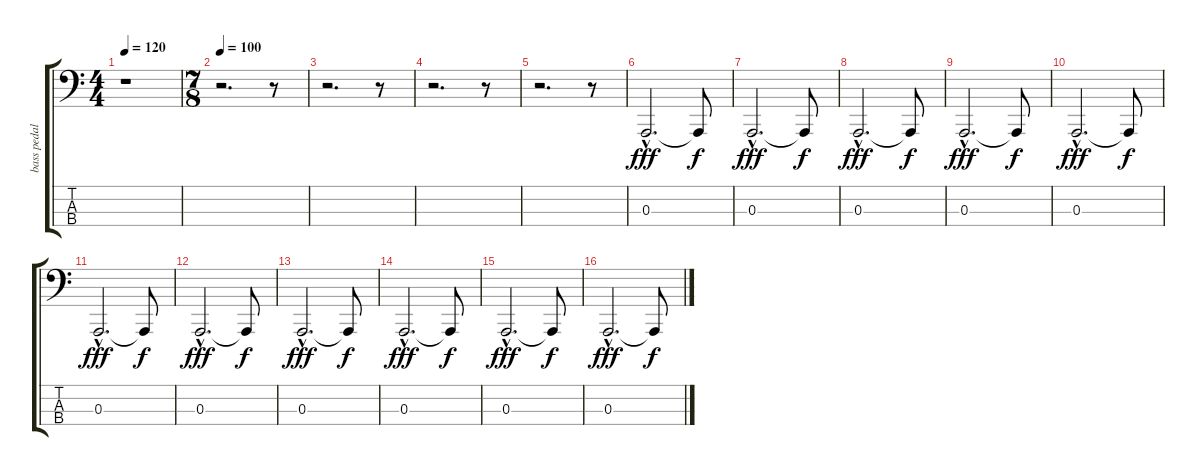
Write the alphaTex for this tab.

\track ("bass pedals" "bass pedal") {instrument synthbrass2}
\staff {score tabs}
\tuning (G2 D2 A1 E1) {hide}
\ts (4 4)
\tempo 120
\clef f4
\ks c
r.1{dy fff} |
\ts (7 8)
\tempo 100
r.2{d} r.8 |
r.2{d} r.8 |
r.2{d} r.8 |
r.2{d} r.8 |
0.3{hac}.2{d} 0.3{t}.8{dy f} |
0.3{hac}.2{d dy fff} 0.3{t}.8{dy f} |
0.3{hac}.2{d dy fff} 0.3{t}.8{dy f} |
0.3{hac}.2{d dy fff} 0.3{t}.8{dy f} |
0.3{hac}.2{d dy fff} 0.3{t}.8{dy f} |
0.3{hac}.2{d dy fff} 0.3{t}.8{dy f} |
0.3{hac}.2{d dy fff} 0.3{t}.8{dy f} |
0.3{hac}.2{d dy fff} 0.3{t}.8{dy f} |
0.3{hac}.2{d dy fff} 0.3{t}.8{dy f} |
0.3{hac}.2{d dy fff} 0.3{t}.8{dy f} |
0.3{hac}.2{d dy fff} 0.3{t}.8{dy f}
